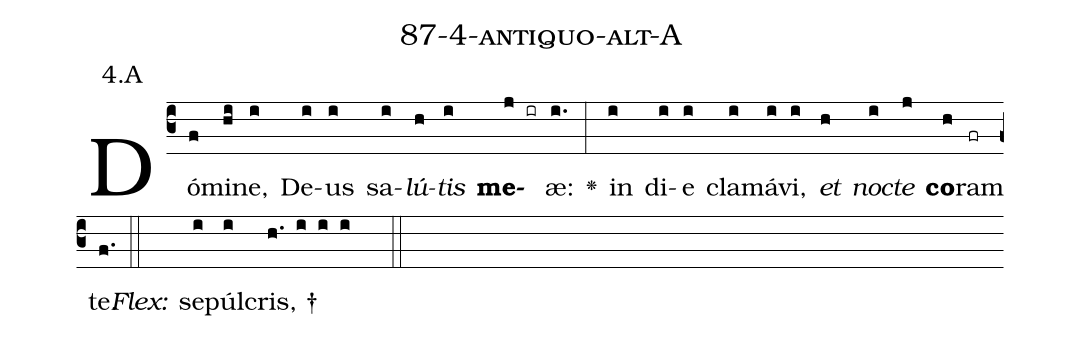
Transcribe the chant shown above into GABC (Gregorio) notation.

name: 87-4-antiquo-alt-A;
annotation: 4.A;
%%
(c3)Dó(f)mi(hi)ne,(i) De(i)us(i) sa(i)<i>lú</i>(h)<i>tis</i>(i) <b>me</b>(j ir)æ:(i.) <v>\greheightstar</v>(:) in(i) di(i)e(i) cla(i)má(i)vi,(i) <i>et</i>(h) <i>noc</i>(i)<i>te</i>(j) <b>co</b>(h)ram(fr) te.(f.) (::)
<i>Flex:</i>()  se(i)púl(i)cris, †(h. i i i  ::)

%E(i) u(h) o(i) u(j) a(h) e.(f.) (::)
